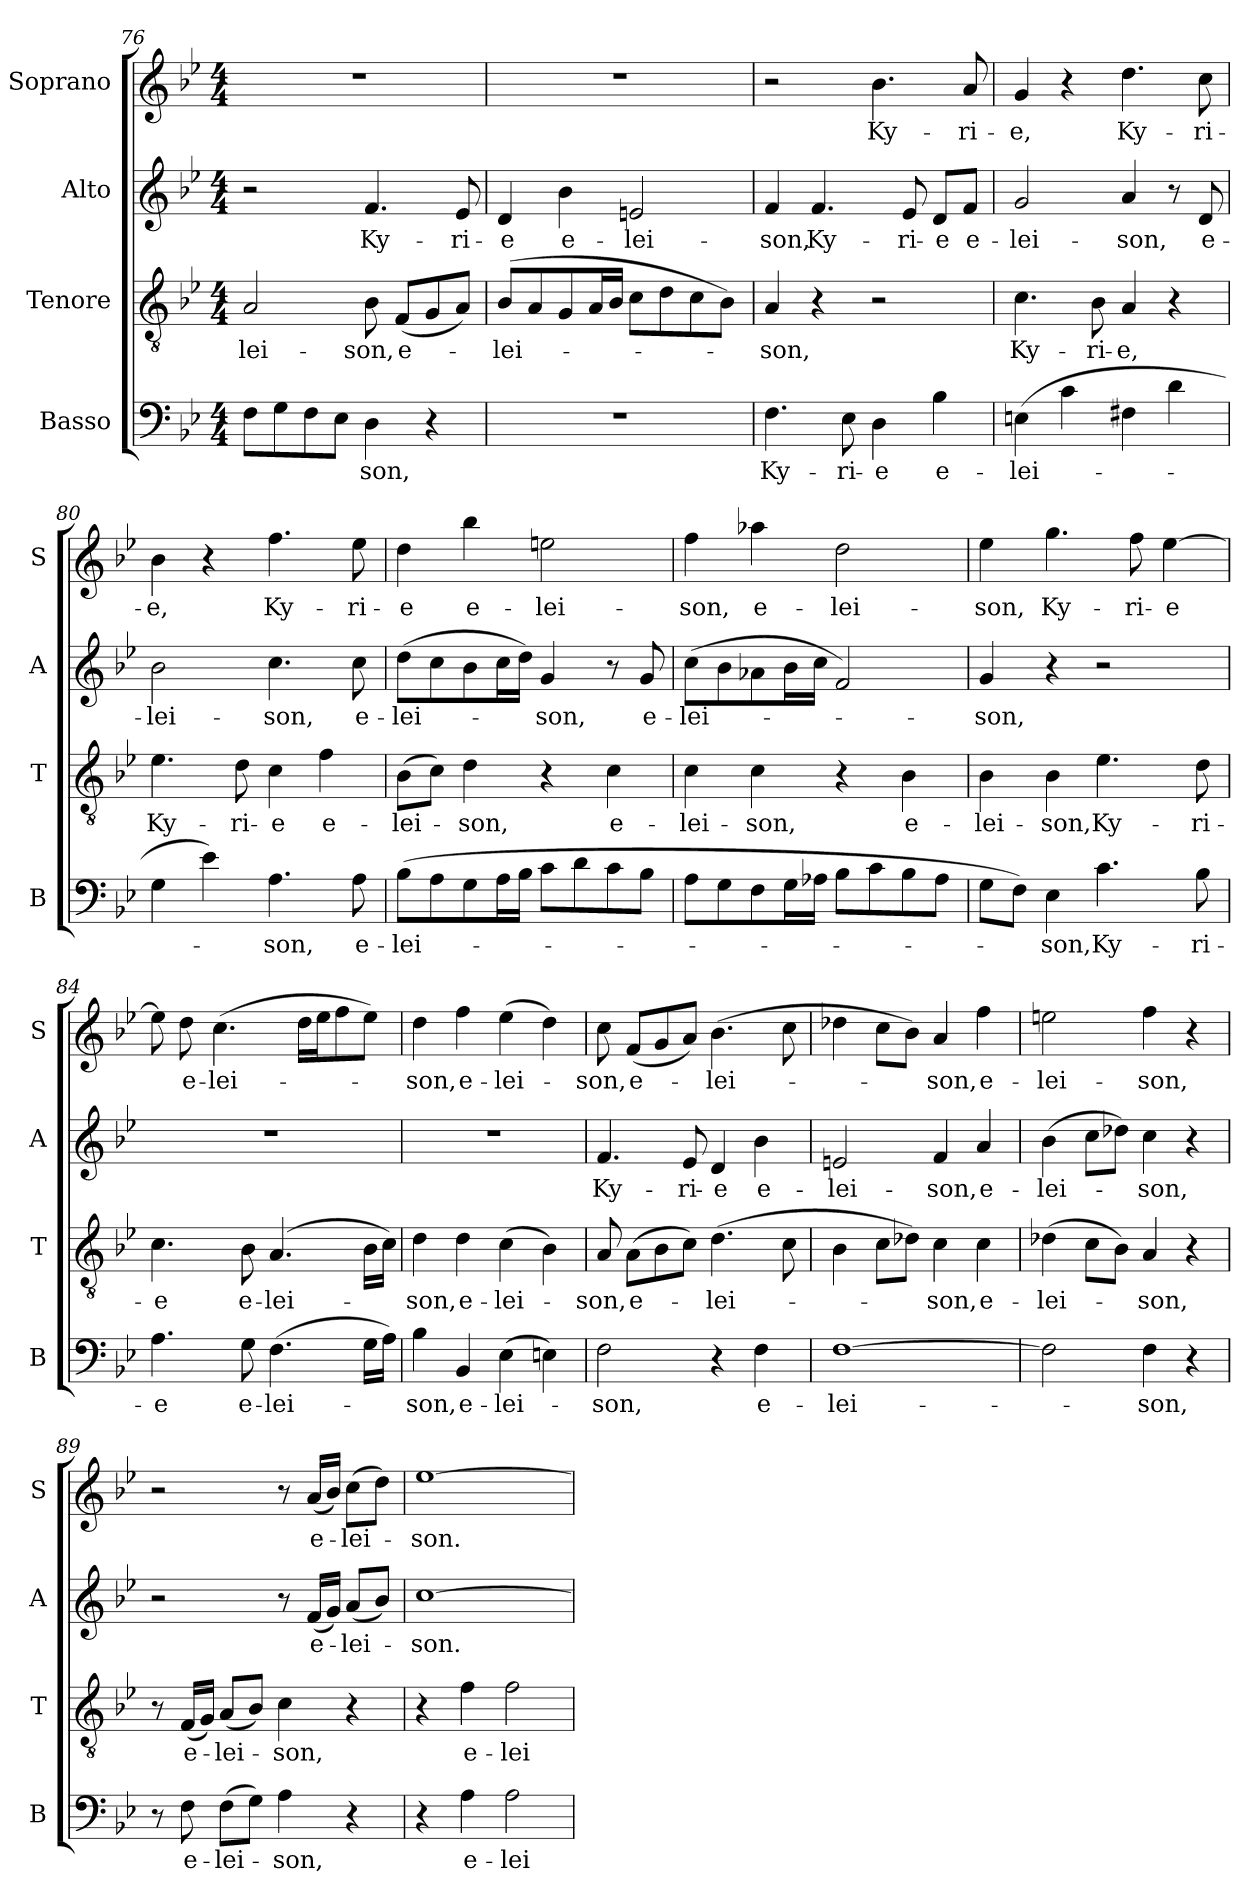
**kern	**text	**kern	**text	**kern	**text	**kern	**text
*part4	*part4	*part3	*part3	*part2	*part2	*part1	*part1
*staff4	*staff4	*staff3	*staff3	*staff2	*staff2	*staff1	*staff1
*I"Basso	*	*I"Tenore	*	*I"Alto	*	*I"Soprano	*
*I'B	*	*I'T	*	*I'A	*	*I'S	*
*clefF4	*	*clefGv2	*	*clefG2	*	*clefG2	*
*k[b-e-]	*	*k[b-e-]	*	*k[b-e-]	*	*k[b-e-]	*
*B-:	*	*B-:	*	*B-:	*	*B-:	*
*M4/4	*	*M4/4	*	*M4/4	*	*M4/4	*
=76	=76	=76	=76	=76	=76	=76	=76
8F\L	.	2A/	-lei-	2r	.	1r	.
8G\	.	.	.	.	.	.	.
8F\	.	.	.	.	.	.	.
8E-\J	.	.	.	.	.	.	.
4D\	-son,	8B-\	-son,	4.f/	Ky-	.	.
.	.	(<8F/L	e-	.	.	.	.
4r	.	8G/	.	.	.	.	.
.	.	8A/J)	.	8e-/	-ri-	.	.
!!LO:LB:g=z
=77	=77	=77	=77	=77	=77	=77	=77
1r	.	(>8B-/L	-lei-	4d/	-e	1r	.
.	.	8A/	.	.	.	.	.
.	.	8G/	.	4b-\	e-	.	.
.	.	16A/L	.	.	.	.	.
.	.	16B-/JJ	.	.	.	.	.
.	.	8c\L	.	2en/	-lei-	.	.
.	.	8d\	.	.	.	.	.
.	.	8c\	.	.	.	.	.
.	.	8B-\J)	.	.	.	.	.
=78	=78	=78	=78	=78	=78	=78	=78
4.F\	Ky-	4A/	-son,	4f/	-son,	2r	.
.	.	4r	.	4.f/	Ky-	.	.
8E-\	-ri-	.	.	.	.	.	.
4D\	-e	2r	.	.	.	4.b-\	Ky-
.	.	.	.	8e-/	-ri-	.	.
4B-\	e-	.	.	8d/L	-e	.	.
.	.	.	.	8f/J	e-	8a/	-ri-
=79	=79	=79	=79	=79	=79	=79	=79
(>4En\	-lei-	4.c\	Ky-	2g/	-lei-	4g/	-e,
4c\	.	.	.	.	.	4r	.
.	.	8B-\	-ri-	.	.	.	.
4F#X\	.	4A/	-e,	4a/	-son,	4.dd\	Ky-
4d\	.	4r	.	8r	.	.	.
.	.	.	.	8d/	e-	8cc\	-ri-
=80	=80	=80	=80	=80	=80	=80	=80
4G\	.	4.e-\	Ky-	2b-\	-lei-	4b-\	-e,
4e-\)	.	.	.	.	.	4r	.
.	.	8d\	-ri-	.	.	.	.
4.A\	-son,	4c\	-e	4.cc\	-son,	4.ff\	Ky-
.	.	4f\	e-	.	.	.	.
8A\	e-	.	.	8cc\	e-	8ee-\	-ri-
=81	=81	=81	=81	=81	=81	=81	=81
(>8B-\L	-lei-	(>8B-\L	-lei-	(>8dd\L	-lei-	4dd\	-e
8A\	.	8c\J)	.	8cc\	.	.	.
8G\	.	4d\	-son,	8b-\	.	4bb-\	e-
16A\L	.	.	.	16cc\L	.	.	.
16B-\JJ	.	.	.	16dd\JJ)	.	.	.
8c\L	.	4r	.	4g/	-son,	2een\	-lei-
8d\	.	.	.	.	.	.	.
8c\	.	4c\	e-	8r	.	.	.
8B-\J	.	.	.	8g/	e-	.	.
!!LO:LB:g=z
=82	=82	=82	=82	=82	=82	=82	=82
8A\L	.	4c\	-lei-	(>8cc\L	-lei-	4ff\	-son,
8G\	.	.	.	8b-\	.	.	.
8F\	.	4c\	-son,	8a-X\	.	4aa-X\	e-
16G\L	.	.	.	16b-\L	.	.	.
16A-X\JJ	.	.	.	16cc\JJ	.	.	.
8B-\L	.	4r	.	2f/)	.	2dd\	-lei-
8c\	.	.	.	.	.	.	.
8B-\	.	4B-\	e-	.	.	.	.
8A-\J	.	.	.	.	.	.	.
=83	=83	=83	=83	=83	=83	=83	=83
8G\L	.	4B-\	-lei-	4g/	-son,	4ee-\	-son,
8F\J)	.	.	.	.	.	.	.
4E-\	-son,	4B-\	-son,	4r	.	4.gg\	Ky-
4.c\	Ky-	4.e-\	Ky-	2r	.	.	.
.	.	.	.	.	.	8ff\	-ri-
.	.	.	.	.	.	[4ee-\	-e
8B-\	-ri-	8d\	-ri-	.	.	.	.
=84	=84	=84	=84	=84	=84	=84	=84
4.A\	-e	4.c\	-e	1r	.	8ee-\]	.
.	.	.	.	.	.	8dd\	e-
.	.	.	.	.	.	(>4.cc\	-lei-
8G\	e-	8B-\	e-	.	.	.	.
(>4.F\	-lei-	(>4.A/	-lei-	.	.	.	.
.	.	.	.	.	.	16dd\LL	.
.	.	.	.	.	.	16ee-\J	.
.	.	.	.	.	.	8ff\	.
16G\LL	.	16B-\LL	.	.	.	8ee-\J)	.
16A\JJ)	.	16c\JJ)	.	.	.	.	.
=85	=85	=85	=85	=85	=85	=85	=85
4B-\	-son,	4d\	-son,	1r	.	4dd\	-son,
4BB-/	e-	4d\	e-	.	.	4ff\	e-
(>4E-\	-lei-	(>4c\	-lei-	.	.	(>4ee-\	-lei-
4En\)	.	4B-\)	.	.	.	4dd\)	.
=86	=86	=86	=86	=86	=86	=86	=86
2F\	-son,	8A/	-son,	4.f/	Ky-	8cc\	-son,
.	.	(>8A\L	e-	.	.	(<8f/L	e-
.	.	8B-\	.	.	.	8g/	.
.	.	8c\J)	.	8e-/	-ri-	8a/J)	.
4r	.	(>4.d\	-lei-	4d/	-e	(>4.b-\	-lei-
4F\	e-	.	.	4b-\	e-	.	.
.	.	8c\	.	.	.	8cc\	.
!!LO:PB:g=z
=87	=87	=87	=87	=87	=87	=87	=87
[1F	-lei-	4B-\	.	2en/	-lei-	4dd-X\	.
.	.	8c\L	.	.	.	8cc\L	.
.	.	8d-X\J)	.	.	.	8b-\J)	.
.	.	4c\	-son,	4f/	-son,	4a/	-son,
.	.	4c\	e-	4a/	e-	4ff\	e-
=88	=88	=88	=88	=88	=88	=88	=88
2F\]	.	(>4d-X\	-lei-	(>4b-\	-lei-	2een\	-lei-
.	.	8c\L	.	8cc\L	.	.	.
.	.	8B-\J)	.	8dd-X\J)	.	.	.
4F\	-son,	4A/	-son,	4cc\	-son,	4ff\	-son,
4r	.	4r	.	4r	.	4r	.
=89	=89	=89	=89	=89	=89	=89	=89
8r	.	8r	.	2r	.	2r	.
8F\	e-	(<16F/LL	e-	.	.	.	.
.	.	16G/JJ)	.	.	.	.	.
(>8F\L	-lei-	(<8A/L	-lei-	.	.	.	.
8G\J)	.	8B-/J)	.	.	.	.	.
4A\	-son,	4c\	-son,	8r	.	8r	.
.	.	.	.	(<16f/LL	e-	(<16a/LL	e-
.	.	.	.	16g/JJ)	.	16b-/JJ)	.
4r	.	4r	.	(<8a/L	-lei-	(>8cc\L	-lei-
.	.	.	.	8b-/J)	.	8dd\J)	.
=90	=90	=90	=90	=90	=90	=90	=90
4r	.	4r	.	[1cc	-son.	[1ee-	-son.
4A\	e-	4f\	e-	.	.	.	.
2A\	-lei-	2f\	-lei-	.	.	.	.
=	=	=	=	=	=	=	=
*-	*-	*-	*-	*-	*-	*-	*-
